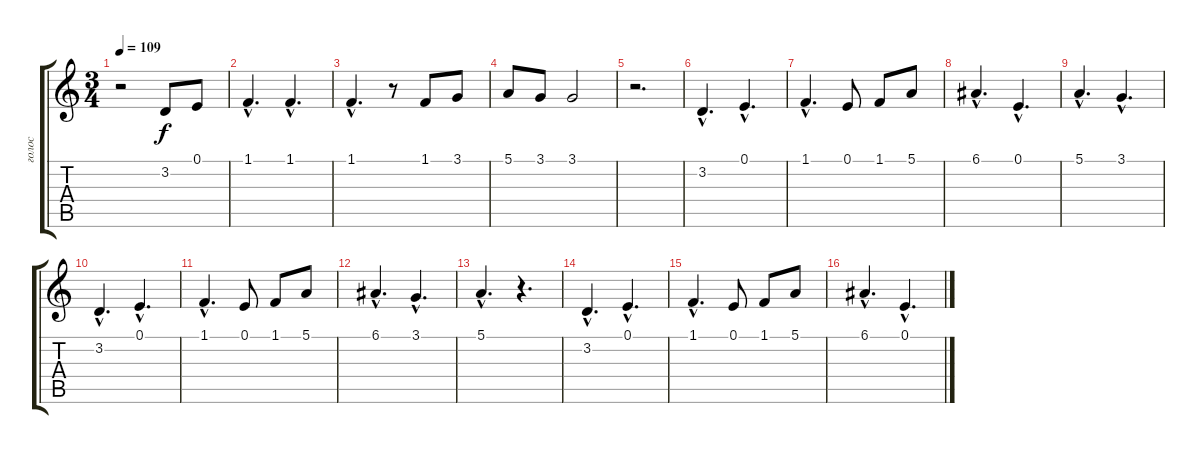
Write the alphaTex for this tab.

\track ("голос" "голос") {instrument fx5brightness}
\staff {score tabs}
\tuning (E4 B3 G3 D3 A2 E2) {hide}
\ts (3 4)
\tempo 109
\clef g2
\ks c
r.2{dy f} 3.2.8 0.1.8 |
1.1{hac}.4{d} 1.1{hac}.4{d} |
1.1{hac}.4{d} r.8 1.1.8 3.1.8 |
5.1.8 3.1.8 3.1.2 |
r.2{d} |
3.2{hac}.4{d} 0.1{hac}.4{d} |
1.1{hac}.4{d} 0.1.8 1.1.8 5.1.8 |
6.1{hac}.4{d} 0.1{hac}.4{d} |
5.1{hac}.4{d} 3.1{hac}.4{d} |
3.2{hac}.4{d} 0.1{hac}.4{d} |
1.1{hac}.4{d} 0.1.8 1.1.8 5.1.8 |
6.1{hac}.4{d} 3.1{hac}.4{d} |
5.1{hac}.4{d} r.4{d} |
3.2{hac}.4{d} 0.1{hac}.4{d} |
1.1{hac}.4{d} 0.1.8 1.1.8 5.1.8 |
6.1{hac}.4{d} 0.1{hac}.4{d}
